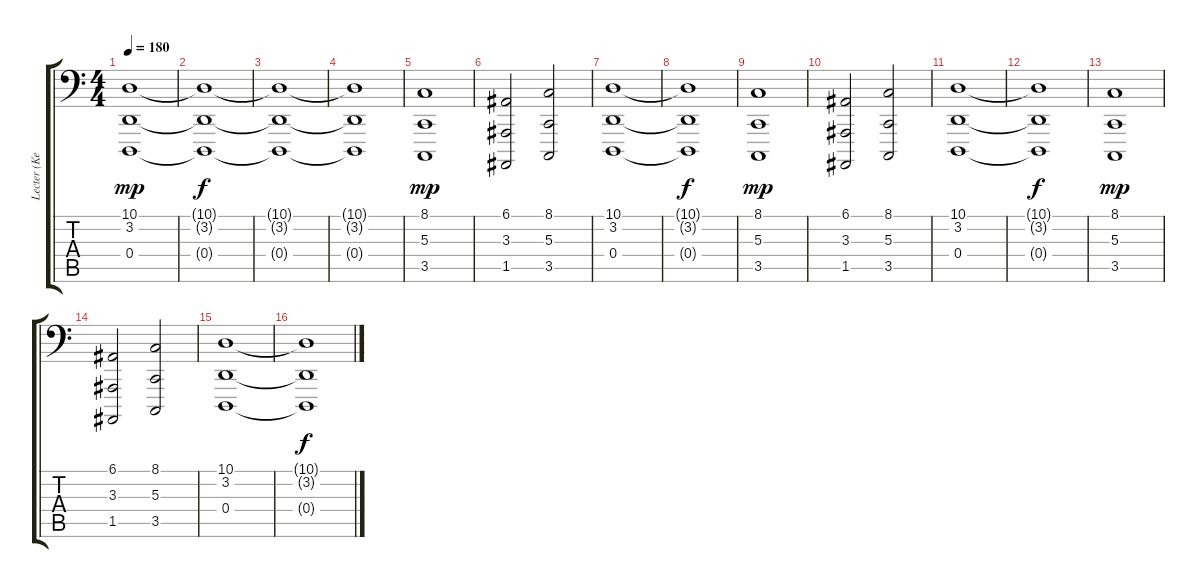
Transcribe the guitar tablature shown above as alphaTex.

\track ("Lecter (KeybLeft)" "Lecter (Ke") {instrument stringensemble1}
\staff {score tabs}
\tuning (E2 B1 G1 D1 A0 D0) {hide}
\ts (4 4)
\tempo 180
\tempo 80
\tempo 180
\clef f4
\ks c
(10.1 3.2 0.4).1{dy mp instrument stringensemble1} |
(10.1{t} 3.2{t} 0.4{t}).1{dy f} |
(10.1{t} 3.2{t} 0.4{t}).1 |
(10.1{t} 3.2{t} 0.4{t}).1 |
(8.1 5.3 3.5).1{dy mp} |
(6.1 3.3 1.5).2 (8.1 5.3 3.5).2 |
(10.1 3.2 0.4).1 |
(10.1{t} 3.2{t} 0.4{t}).1{dy f} |
(8.1 5.3 3.5).1{dy mp} |
(6.1 3.3 1.5).2 (8.1 5.3 3.5).2 |
(10.1 3.2 0.4).1 |
(10.1{t} 3.2{t} 0.4{t}).1{dy f} |
(8.1 5.3 3.5).1{dy mp} |
(6.1 3.3 1.5).2 (8.1 5.3 3.5).2 |
(10.1 3.2 0.4).1 |
(10.1{t} 3.2{t} 0.4{t}).1{dy f}
